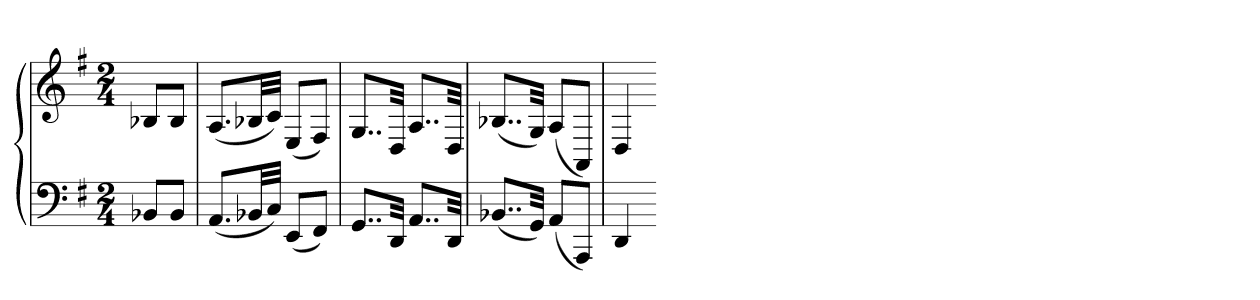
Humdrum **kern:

**kern	**kern
*part1	*part1
*staff2	*staff1
*clefF4	*clefG2
*k[f#]	*k[f#]
*G:	*G:
*M2/4	*M2/4
=	=
8BB-XL	8B-XL
8BB-J	8B-J
=77	=77
(8.AAL	(8.AL
32BB-XLL	32B-XLL
32CJJJ)	32cJJJ)
(8EEL	(8EL
8FF#J)	8F#J)
=78	=78
8..GGL	8..GL
32DDJkk	32DJkk
8..AAL	8..AL
32DDJkk	32DJkk
=79	=79
(8..BB-XL	(8..B-XL
32GGJkk)	32GJkk)
(8AAL	(8AL
8AAAJ)	8AAJ)
=80	=80
4DD	4D
=-	=-
*-	*-
